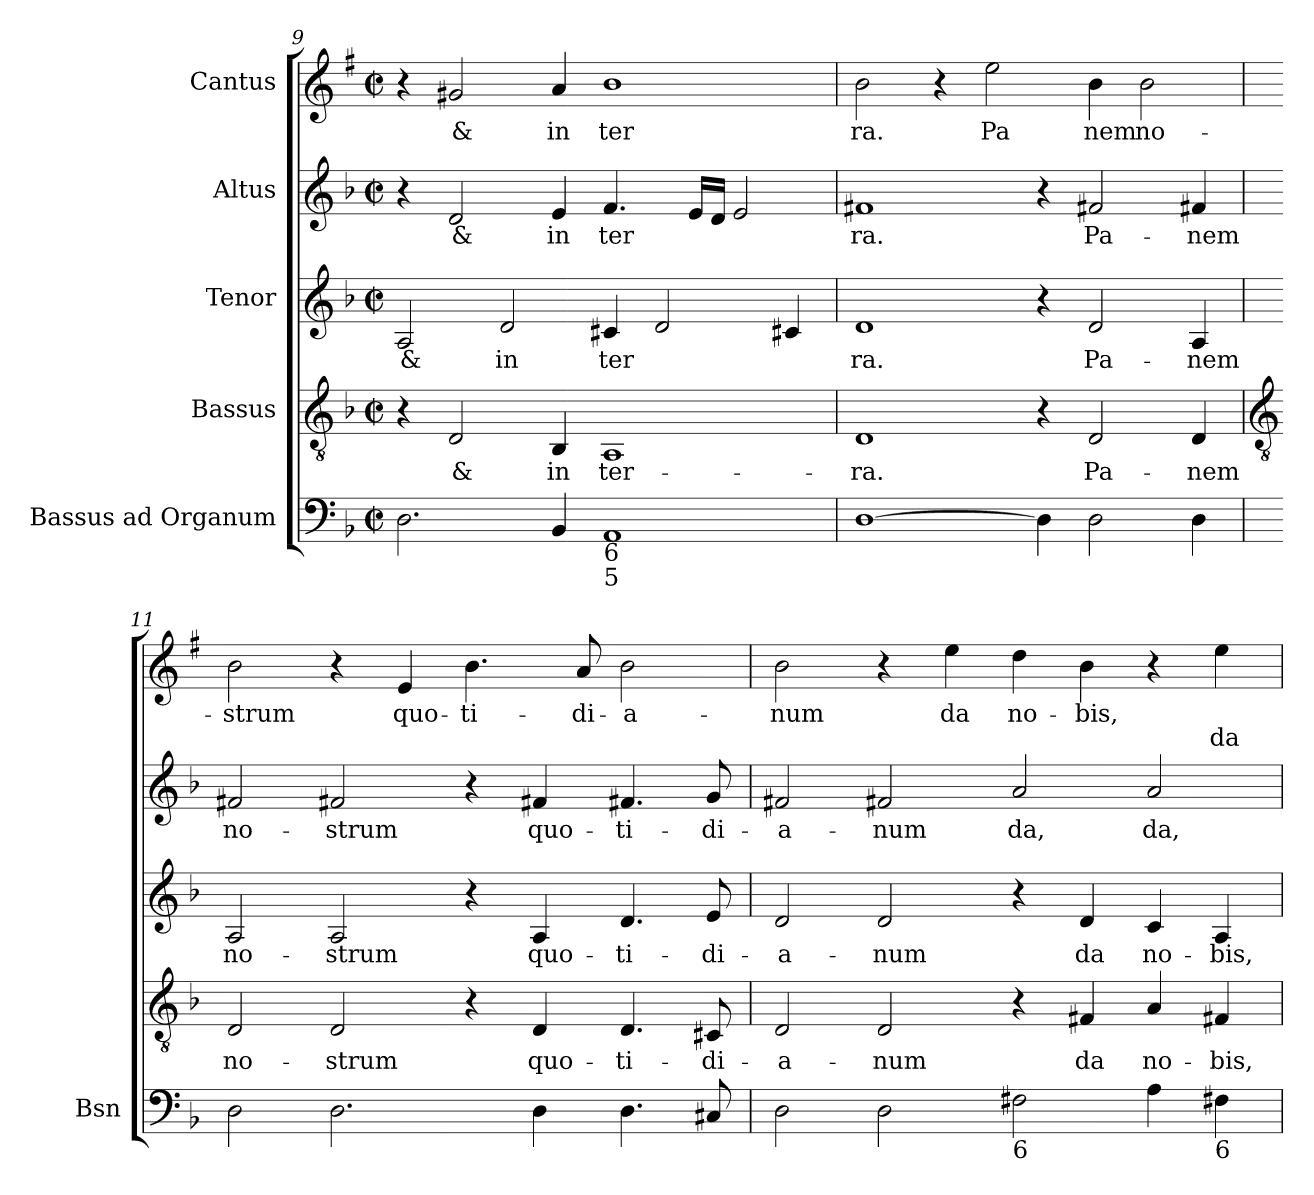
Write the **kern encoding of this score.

**kern	**kern	**text	**kern	**text	**kern	**text	**kern	**text	**text
*part5	*part4	*part4	*part3	*part3	*part2	*part2	*part1	*part1	*part1
*staff5	*staff4	*staff4	*staff3	*staff3	*staff2	*staff2	*staff1	*staff1	*staff1
*I"Bassus ad Organum	*I"Bassus	*	*I"Tenor	*	*I"Altus	*	*I"Cantus	*	*
*I'Bsn	*	*	*	*	*	*	*	*	*
*clefF4	*clefGv2	*	*clefG2	*	*clefG2	*	*clefG2	*	*
*	*	*	*	*	*	*	*ITrd1c2	*	*
*k[b-]	*k[b-]	*	*k[b-]	*	*k[b-]	*	*k[b-]	*	*
*F:	*F:	*	*F:	*	*F:	*	*F:	*	*
*M4/2	*M4/2	*	*M4/2	*	*M4/2	*	*M4/2	*	*
*met(c|)	*met(c|)	*	*met(c|)	*	*met(c|)	*	*met(c|)	*	*
=9	=9	=9	=9	=9	=9	=9	=9	=9	=9
!	!	!	!	!LO:LY:b	!	!	!	!	!
2.D	4r	.	2A	&	4r	.	4r	.	.
!	!	!LO:LY:b	!	!	!	!LO:LY:b	!	!LO:LY:b	!
.	2D	&	.	.	2d	&	2f#X	&	.
!	!	!	!	!LO:LY:b	!	!	!	!	!
.	.	.	2d	in	.	.	.	.	.
!	!	!LO:LY:b	!	!	!	!LO:LY:b	!	!LO:LY:b	!
4BB-	4BB-	in	.	.	4e	in	4g	in	.
!LO:TX:b:t=6	!	!	!	!	!	!	!	!	!
!LO:TX:b:t=5	!	!	!	!	!	!	!	!	!
!	!	!LO:LY:b	!	!LO:LY:b	!	!LO:LY:b	!	!LO:LY:b	!
1AA	1AA	ter-	4c#X	ter	4.f	ter	1a	ter	.
.	.	.	2d	.	.	.	.	.	.
.	.	.	.	.	16eLL	.	.	.	.
.	.	.	.	.	16dJJ	.	.	.	.
.	.	.	.	.	2e	.	.	.	.
.	.	.	4c#X	.	.	.	.	.	.
=10	=10	=10	=10	=10	=10	=10	=10	=10	=10
!	!	!LO:LY:b	!	!LO:LY:b	!	!LO:LY:b	!	!LO:LY:b	!
[1D	1D	-ra.	1d	ra.	1f#X	ra.	2a	ra.	.
.	.	.	.	.	.	.	4r	.	.
!	!	!	!	!	!	!	!	!LO:LY:b	!
.	.	.	.	.	.	.	2dd	Pa	.
4D]	4r	.	4r	.	4r	.	.	.	.
!	!	!LO:LY:b	!	!LO:LY:b	!	!LO:LY:b	!	!LO:LY:b	!
2D	2D	Pa-	2d	Pa-	2f#X	Pa-	4a	nem	.
!	!	!	!	!	!	!	!	!LO:LY:b	!
.	.	.	.	.	.	.	2a	no-	.
!	!	!LO:LY:b	!	!LO:LY:b	!	!LO:LY:b	!	!	!
4D	4D	-nem	4A	-nem	4f#X	-nem	.	.	.
!!LO:LB:g=z
=11	=11	=11	=11	=11	=11	=11	=11	=11	=11
*	*clefGv2	*	*	*	*	*	*	*	*
!	!	!LO:LY:b	!	!LO:LY:b	!	!LO:LY:b	!	!LO:LY:b	!
2D	2D	no-	2A	no-	2f#X	no-	2a	-strum	.
!	!	!LO:LY:b	!	!LO:LY:b	!	!LO:LY:b	!	!	!
2.D	2D	-strum	2A	-strum	2f#X	-strum	4r	.	.
!	!	!	!	!	!	!	!	!LO:LY:b	!
.	.	.	.	.	.	.	4d	quo-	.
!	!	!	!	!	!	!	!	!LO:LY:b	!
.	4r	.	4r	.	4r	.	4.a	-ti-	.
!	!	!LO:LY:b	!	!LO:LY:b	!	!LO:LY:b	!	!	!
4D	4D	quo-	4A	quo-	4f#X	quo-	.	.	.
!	!	!	!	!	!	!	!	!LO:LY:b	!
.	.	.	.	.	.	.	8g	-di-	.
!	!	!LO:LY:b	!	!LO:LY:b	!	!LO:LY:b	!	!LO:LY:b	!
4.D	4.D	-ti-	4.d	-ti-	4.f#X	-ti-	2a	-a-	.
!	!	!LO:LY:b	!	!LO:LY:b	!	!LO:LY:b	!	!	!
8C#X	8C#X	-di-	8e	-di-	8g	-di-	.	.	.
=12	=12	=12	=12	=12	=12	=12	=12	=12	=12
!	!	!LO:LY:b	!	!LO:LY:b	!	!LO:LY:b	!	!LO:LY:b	!
2D	2D	-a-	2d	-a-	2f#X	-a-	2a	-num	.
!	!	!LO:LY:b	!	!LO:LY:b	!	!LO:LY:b	!	!	!
2D	2D	-num	2d	-num	2f#X	-num	4r	.	.
!	!	!	!	!	!	!	!	!LO:LY:b	!
.	.	.	.	.	.	.	4dd	da	.
!LO:TX:b:t=6	!	!	!	!	!	!	!	!	!
!	!	!	!	!	!	!LO:LY:b	!	!LO:LY:b	!
2F#X	4r	.	4r	.	2a	da,	4cc	no-	.
!	!	!LO:LY:b	!	!LO:LY:b	!	!	!	!LO:LY:b	!
.	4F#X	da	4d	da	.	.	4a	-bis,	.
!	!	!LO:LY:b	!	!LO:LY:b	!	!LO:LY:b	!	!	!
4A	4A	no-	4c	no-	2a	da,	4r	.	.
!LO:TX:b:t=6	!	!	!	!	!	!	!	!	!
!	!	!LO:LY:b	!	!LO:LY:b	!	!	!	!	!LO:LY:b
4F#X	4F#X	-bis,	4A	-bis,	.	.	4dd	.	da
=	=	=	=	=	=	=	=	=	=
*-	*-	*-	*-	*-	*-	*-	*-	*-	*-
